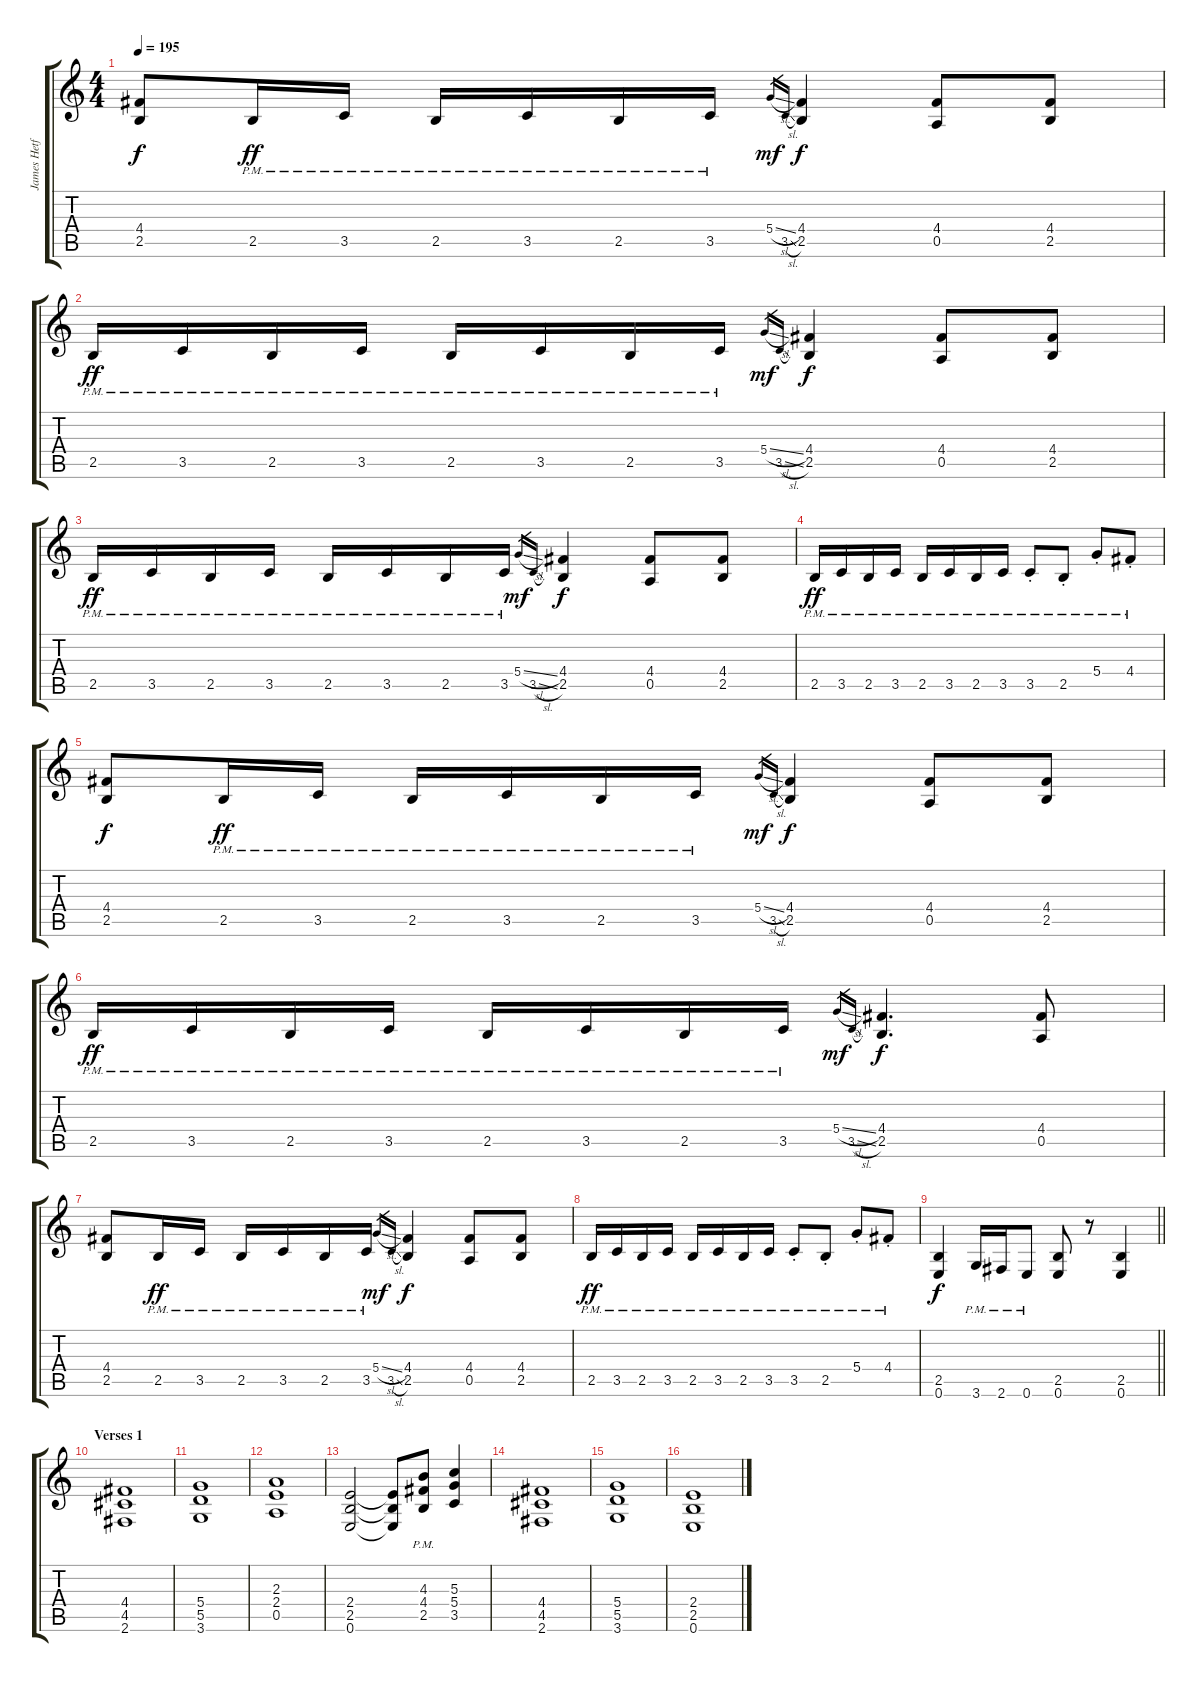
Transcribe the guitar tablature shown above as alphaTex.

\track ("James Hetfield" "James Hetf") {instrument distortionguitar}
\staff {score tabs}
\tuning (E4 B3 G3 D3 A2 E2) {hide}
\ts (4 4)
\tempo 195
\clef g2
\ks c
(4.4 2.5).8{dy f} 2.5{pm}.16{dy ff} 3.5{pm}.16 2.5{pm}.16 3.5{pm}.16 2.5{pm}.16 3.5{pm}.16 5.4{sl}.16{gr dy mf} 3.5{sl}.16{gr} (4.4 2.5).4{dy f} (4.4 0.5).8 (4.4 2.5).8 |
2.5{pm}.16{dy ff} 3.5{pm}.16 2.5{pm}.16 3.5{pm}.16 2.5{pm}.16 3.5{pm}.16 2.5{pm}.16 3.5{pm}.16 5.4{sl}.16{gr dy mf} 3.5{sl}.16{gr} (4.4 2.5).4{dy f} (4.4 0.5).8 (4.4 2.5).8 |
2.5{pm}.16{dy ff} 3.5{pm}.16 2.5{pm}.16 3.5{pm}.16 2.5{pm}.16 3.5{pm}.16 2.5{pm}.16 3.5{pm}.16 5.4{sl}.16{gr dy mf} 3.5{sl}.16{gr} (4.4 2.5).4{dy f} (4.4 0.5).8 (4.4 2.5).8 |
2.5{pm}.16{dy ff} 3.5{pm}.16 2.5{pm}.16 3.5{pm}.16 2.5{pm}.16 3.5{pm}.16 2.5{pm}.16 3.5{pm}.16 3.5{pm st}.8 2.5{pm st}.8 5.4{pm st}.8 4.4{pm st}.8 |
(4.4 2.5).8{dy f} 2.5{pm}.16{dy ff} 3.5{pm}.16 2.5{pm}.16 3.5{pm}.16 2.5{pm}.16 3.5{pm}.16 5.4{sl}.16{gr dy mf} 3.5{sl}.16{gr} (4.4 2.5).4{dy f} (4.4 0.5).8 (4.4 2.5).8 |
2.5{pm}.16{dy ff} 3.5{pm}.16 2.5{pm}.16 3.5{pm}.16 2.5{pm}.16 3.5{pm}.16 2.5{pm}.16 3.5{pm}.16 5.4{sl}.16{gr dy mf} 3.5{sl}.16{gr} (4.4 2.5).4{d dy f} (4.4 0.5).8 |
(4.4 2.5).8 2.5{pm}.16{dy ff} 3.5{pm}.16 2.5{pm}.16 3.5{pm}.16 2.5{pm}.16 3.5{pm}.16 5.4{sl}.16{gr dy mf} 3.5{sl}.16{gr} (4.4 2.5).4{dy f} (4.4 0.5).8 (4.4 2.5).8 |
2.5{pm}.16{dy ff} 3.5{pm}.16 2.5{pm}.16 3.5{pm}.16 2.5{pm}.16 3.5{pm}.16 2.5{pm}.16 3.5{pm}.16 3.5{pm st}.8 2.5{pm st}.8 5.4{pm st}.8 4.4{pm st}.8 |
\barLineRight lightlight
(2.5 0.6).4{dy f} 3.6{pm}.16 2.6{pm}.16 0.6{pm}.8 (2.5 0.6).8 r.8 (2.5 0.6).4 |
\section ("" "Verses 1")
(4.4 4.5 2.6).1 |
(5.4 5.5 3.6).1 |
(2.3 2.4 0.5).1 |
(2.4 2.5 0.6).2 (2.4{t} 2.5{t} 0.6{t}).8 (4.3{pm} 4.4{pm} 2.5{pm}).8 (5.3 5.4 3.5).4 |
(4.4 4.5 2.6).1 |
(5.4 5.5 3.6).1 |
(2.4 2.5 0.6).1
